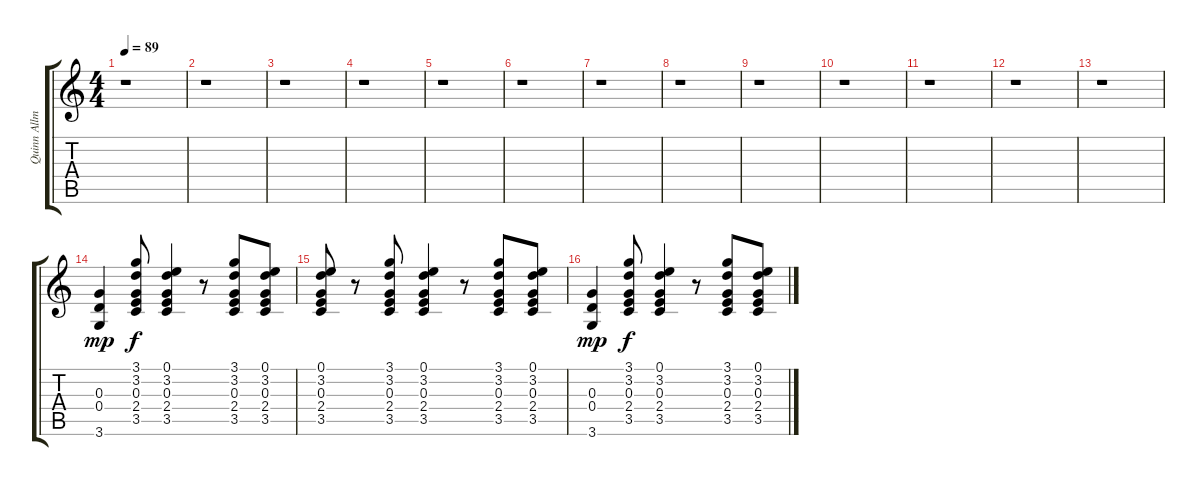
\track ("Quinn Allman - Guitar 2" "Quinn Allm") {instrument acousticguitarnylon}
\staff {score tabs}
\tuning (E4 B3 G3 D3 A2 E2) {hide}
\ts (4 4)
\tempo 89
\clef g2
\ks c
r.1{dy f} |
r.1 |
r.1 |
r.1 |
r.1 |
r.1 |
r.1 |
r.1 |
r.1 |
r.1 |
r.1 |
r.1 |
r.1 |
(0.3 0.4 3.6).4{dy mp instrument acousticguitarnylon} (3.1 3.2 0.3 2.4 3.5).8{dy f} (0.1 3.2 0.3 2.4 3.5).4 r.8 (3.1 3.2 0.3 2.4 3.5).8 (0.1 3.2 0.3 2.4 3.5).8 |
(0.1 3.2 0.3 2.4 3.5).8 r.8 (3.1 3.2 0.3 2.4 3.5).8 (0.1 3.2 0.3 2.4 3.5).4 r.8 (3.1 3.2 0.3 2.4 3.5).8 (0.1 3.2 0.3 2.4 3.5).8 |
(0.3 0.4 3.6).4{dy mp} (3.1 3.2 0.3 2.4 3.5).8{dy f} (0.1 3.2 0.3 2.4 3.5).4 r.8 (3.1 3.2 0.3 2.4 3.5).8 (0.1 3.2 0.3 2.4 3.5).8
